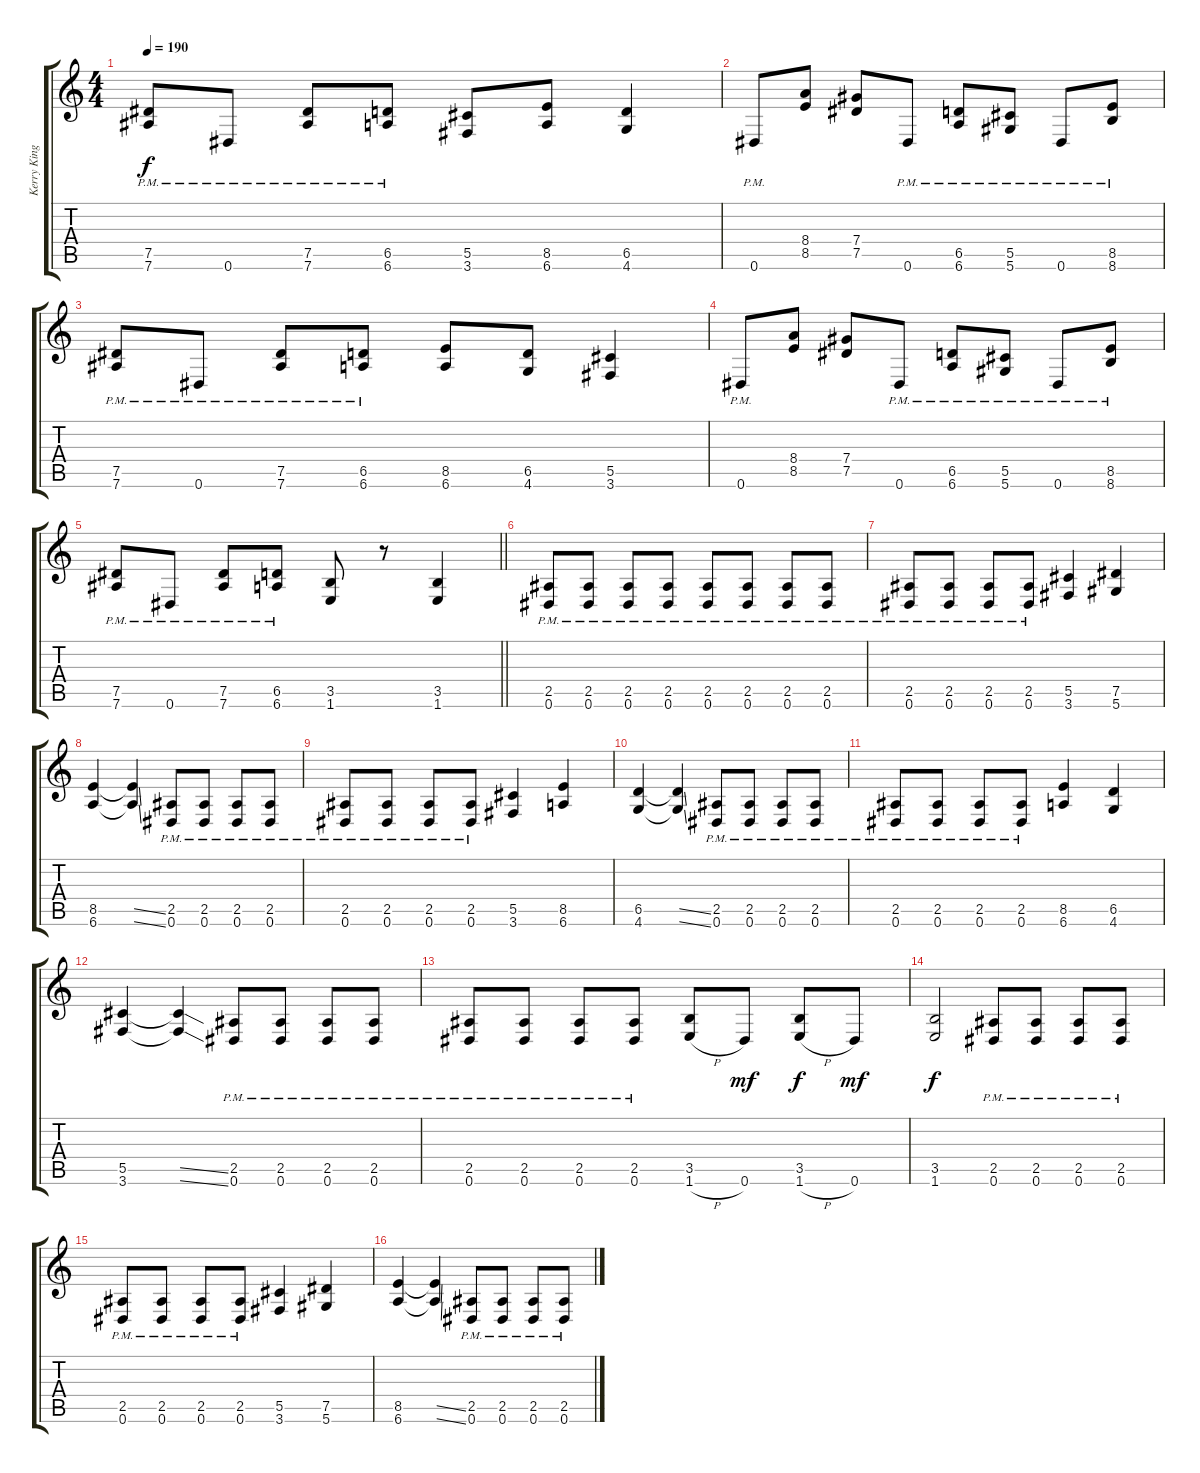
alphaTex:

\track ("Kerry King" "Kerry King") {instrument distortionguitar}
\staff {score tabs}
\tuning (Eb4 Bb3 Gb3 Db3 Ab2 Eb2) {hide}
\ts (4 4)
\tempo 190
\clef g2
\ks c
(7.5 7.6{pm}).8{dy f} 0.6{pm}.8 (7.5 7.6{pm}).8 (6.5 6.6{pm}).8 (5.5 3.6).8 (8.5 6.6).8 (6.5 4.6).4 |
0.6{pm}.8 (8.4 8.5).8 (7.4 7.5).8 0.6{pm}.8 (6.5 6.6{pm}).8 (5.5 5.6{pm}).8 0.6{pm}.8 (8.5 8.6{pm}).8 |
(7.5 7.6{pm}).8 0.6{pm}.8 (7.5 7.6{pm}).8 (6.5 6.6{pm}).8 (8.5 6.6).8 (6.5 4.6).8 (5.5 3.6).4 |
0.6{pm}.8 (8.4 8.5).8 (7.4 7.5).8 0.6{pm}.8 (6.5 6.6{pm}).8 (5.5 5.6{pm}).8 0.6{pm}.8 (8.5 8.6{pm}).8 |
\barLineRight lightlight
(7.5 7.6{pm}).8 0.6{pm}.8 (7.5 7.6{pm}).8 (6.5 6.6{pm}).8 (3.5 1.6).8 r.8 (3.5 1.6).4 |
\section ("" "")
(2.5{pm} 0.6{pm}).8 (2.5{pm} 0.6{pm}).8 (2.5{pm} 0.6{pm}).8 (2.5{pm} 0.6{pm}).8 (2.5{pm} 0.6{pm}).8 (2.5{pm} 0.6{pm}).8 (2.5{pm} 0.6{pm}).8 (2.5{pm} 0.6{pm}).8 |
(2.5{pm} 0.6{pm}).8 (2.5{pm} 0.6{pm}).8 (2.5{pm} 0.6{pm}).8 (2.5{pm} 0.6{pm}).8 (5.5 3.6).4 (7.5 5.6).4 |
(8.5 6.6).4 (8.5{ss t} 6.6{ss t}).4 (2.5{pm} 0.6{pm}).8 (2.5{pm} 0.6{pm}).8 (2.5{pm} 0.6{pm}).8 (2.5{pm} 0.6{pm}).8 |
(2.5{pm} 0.6{pm}).8 (2.5{pm} 0.6{pm}).8 (2.5{pm} 0.6{pm}).8 (2.5{pm} 0.6{pm}).8 (5.5 3.6).4 (8.5 6.6).4 |
(6.5 4.6).4 (6.5{ss t} 4.6{ss t}).4 (2.5{pm} 0.6{pm}).8 (2.5{pm} 0.6{pm}).8 (2.5{pm} 0.6{pm}).8 (2.5{pm} 0.6{pm}).8 |
(2.5{pm} 0.6{pm}).8 (2.5{pm} 0.6{pm}).8 (2.5{pm} 0.6{pm}).8 (2.5{pm} 0.6{pm}).8 (8.5 6.6).4 (6.5 4.6).4 |
(5.5 3.6).4 (5.5{ss t} 3.6{ss t}).4 (2.5{pm} 0.6{pm}).8 (2.5{pm} 0.6{pm}).8 (2.5{pm} 0.6{pm}).8 (2.5{pm} 0.6{pm}).8 |
(2.5{pm} 0.6{pm}).8 (2.5{pm} 0.6{pm}).8 (2.5{pm} 0.6{pm}).8 (2.5{pm} 0.6{pm}).8 (3.5 1.6{h}).8 0.6.8{dy mf} (3.5 1.6{h}).8{dy f} 0.6.8{dy mf} |
(3.5 1.6).2{dy f} (2.5{pm} 0.6{pm}).8 (2.5{pm} 0.6{pm}).8 (2.5{pm} 0.6{pm}).8 (2.5{pm} 0.6{pm}).8 |
(2.5{pm} 0.6{pm}).8 (2.5{pm} 0.6{pm}).8 (2.5{pm} 0.6{pm}).8 (2.5{pm} 0.6{pm}).8 (5.5 3.6).4 (7.5 5.6).4 |
(8.5 6.6).4 (8.5{ss t} 6.6{ss t}).4 (2.5{pm} 0.6{pm}).8 (2.5{pm} 0.6{pm}).8 (2.5{pm} 0.6{pm}).8 (2.5{pm} 0.6{pm}).8
